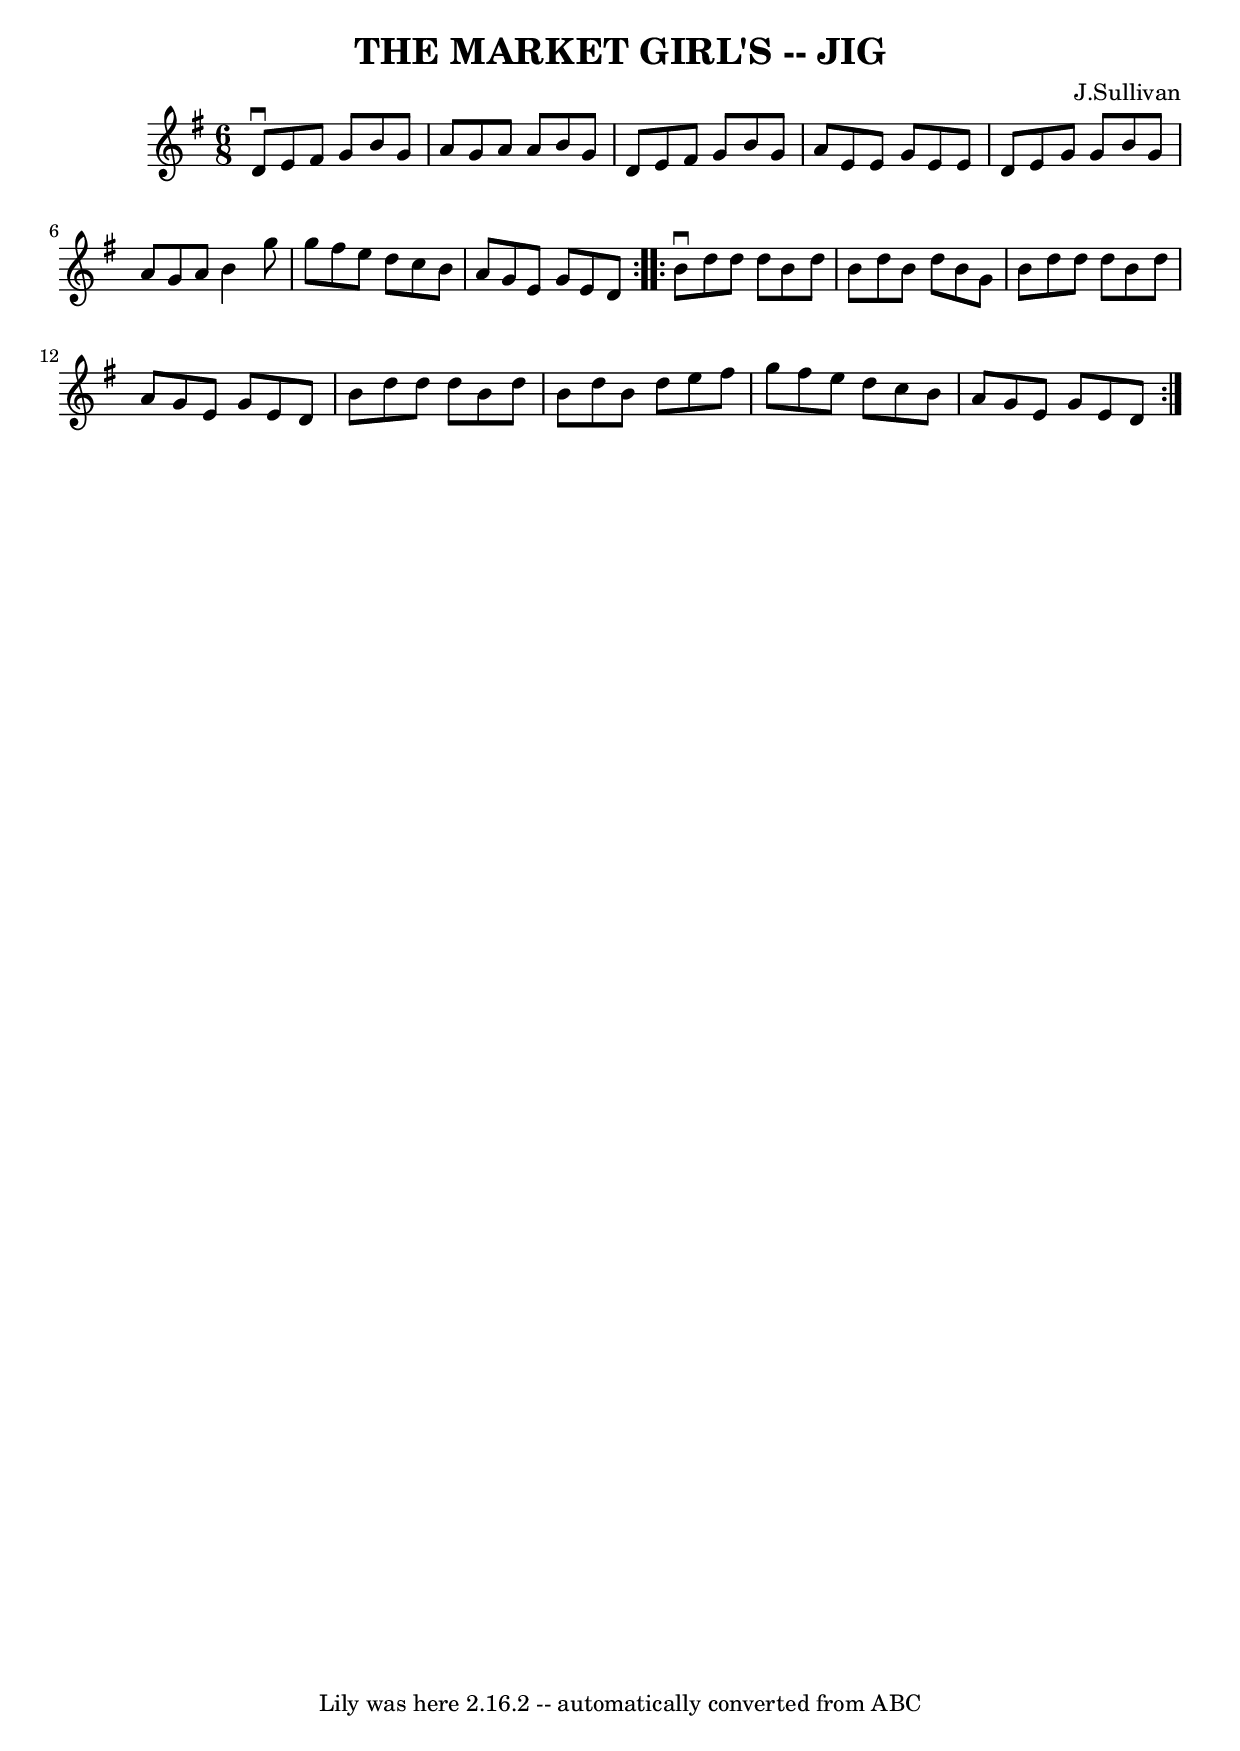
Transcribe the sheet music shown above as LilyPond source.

\version "2.16.2"
\include "Mammoth.ily"
\header {
  %% book = "Ryan's Mammoth Collection of Fiddle Tunes"
  composer = "J.Sullivan"
  crossRefNumber = "1"
  footnotes = ""
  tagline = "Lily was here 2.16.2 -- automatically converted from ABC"
  title = "THE MARKET GIRL'S -- JIG"

}
voicedefault =  {



  \repeat volta 2 {

    \time 6/8 
    \key g \major
 d'8^\downbow e'8 fis'8 g'8 b'8 g'8    
    |
    a'8 g'8 a'8 a'8 b'8 g'8    |
    d'8 e'8    
    fis'8 g'8 b'8 g'8    |
    a'8 e'8 e'8 g'8 e'8 e'8 
    |
    d'8 e'8 g'8 g'8 b'8 g'8    |
    a'8    
    g'8 a'8 b'4 g''8    |
    g''8 fis''8 e''8 d''8 c''8  
    b'8    |
    a'8 g'8 e'8 g'8 e'8 d'8    
  }     

  \repeat volta 2 {
    b'8^\downbow d''8 d''8 d''8 b'8 d''8    
    |
    b'8 d''8 b'8 d''8 b'8 g'8    |
    b'8 d''8   
    d''8 d''8 b'8 d''8    |
    a'8 g'8 e'8 g'8 e'8    
    d'8        |
    b'8 d''8 d''8 d''8 b'8 d''8    |
    
    b'8 d''8 b'8 d''8 e''8 fis''8    |
    g''8 fis''8    
    e''8 d''8 c''8 b'8    |
    a'8 g'8 e'8 g'8 e'8    
    d'8    
  }   

}

\score{
  <<

    \context Staff="default"
    {
      \voicedefault 
      
    }

  >>
  \layout {
    
  }
  \midi {
  }

}
